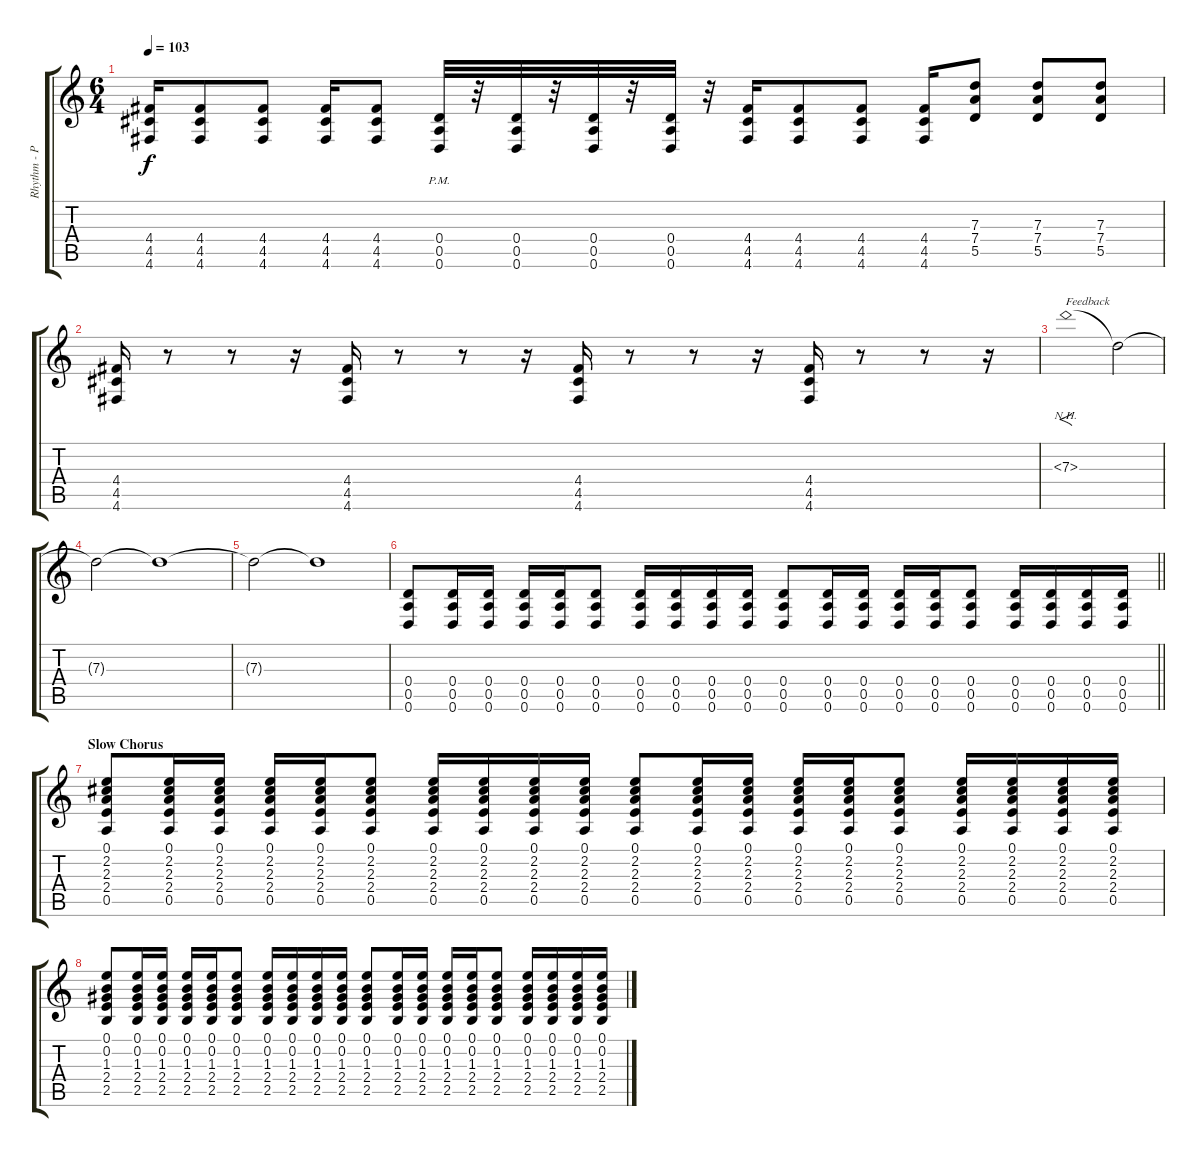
\track ("Rhythm - Philip Sneed" "Rhythm - P") {instrument distortionguitar}
\staff {score tabs}
\tuning (E4 B3 G3 D3 A2 D2) {hide}
\ts (6 4)
\tempo 103
\clef g2
\ks c
(4.4 4.5 4.6).16{dy f} (4.4 4.5 4.6).8 (4.4 4.5 4.6).8 (4.4 4.5 4.6).16 (4.4 4.5 4.6).8 (0.4 0.5 0.6{pm}).32 r.32 (0.4 0.5 0.6).32 r.32 (0.4 0.5 0.6).32 r.32 (0.4 0.5 0.6).32 r.32 (4.4 4.5 4.6).16 (4.4 4.5 4.6).8 (4.4 4.5 4.6).8 (4.4 4.5 4.6).16 (7.3 7.4 5.5).8 (7.3 7.4 5.5).8 (7.3 7.4 5.5).8 |
(4.4 4.5 4.6).16 r.8 r.8 r.16 (4.4 4.5 4.6).16 r.8 r.8 r.16 (4.4 4.5 4.6).16 r.8 r.8 r.16 (4.4 4.5 4.6).16 r.8 r.8 r.16 |
7.3{nh}.1{f txt "Feedback" volume 8} 7.3{t}.2 |
7.3{t}.2 7.3{t}.1 |
7.3{t}.2 7.3{t}.1 |
\barLineRight lightlight
(0.4 0.5 0.6).8{volume 13} (0.4 0.5 0.6).16 (0.4 0.5 0.6).16 (0.4 0.5 0.6).16 (0.4 0.5 0.6).16 (0.4 0.5 0.6).8 (0.4 0.5 0.6).16 (0.4 0.5 0.6).16 (0.4 0.5 0.6).16 (0.4 0.5 0.6).16 (0.4 0.5 0.6).8 (0.4 0.5 0.6).16 (0.4 0.5 0.6).16 (0.4 0.5 0.6).16 (0.4 0.5 0.6).16 (0.4 0.5 0.6).8 (0.4 0.5 0.6).16 (0.4 0.5 0.6).16 (0.4 0.5 0.6).16 (0.4 0.5 0.6).16 |
\section ("" "Slow Chorus")
(0.1 2.2 2.3 2.4 0.5).8{volume 8 instrument acousticguitarsteel} (0.1 2.2 2.3 2.4 0.5).16 (0.1 2.2 2.3 2.4 0.5).16 (0.1 2.2 2.3 2.4 0.5).16 (0.1 2.2 2.3 2.4 0.5).16 (0.1 2.2 2.3 2.4 0.5).8 (0.1 2.2 2.3 2.4 0.5).16 (0.1 2.2 2.3 2.4 0.5).16 (0.1 2.2 2.3 2.4 0.5).16 (0.1 2.2 2.3 2.4 0.5).16 (0.1 2.2 2.3 2.4 0.5).8 (0.1 2.2 2.3 2.4 0.5).16 (0.1 2.2 2.3 2.4 0.5).16 (0.1 2.2 2.3 2.4 0.5).16 (0.1 2.2 2.3 2.4 0.5).16 (0.1 2.2 2.3 2.4 0.5).8 (0.1 2.2 2.3 2.4 0.5).16 (0.1 2.2 2.3 2.4 0.5).16 (0.1 2.2 2.3 2.4 0.5).16 (0.1 2.2 2.3 2.4 0.5).16 |
(0.1 0.2 1.3 2.4 2.5).8 (0.1 0.2 1.3 2.4 2.5).16 (0.1 0.2 1.3 2.4 2.5).16 (0.1 0.2 1.3 2.4 2.5).16 (0.1 0.2 1.3 2.4 2.5).16 (0.1 0.2 1.3 2.4 2.5).8 (0.1 0.2 1.3 2.4 2.5).16 (0.1 0.2 1.3 2.4 2.5).16 (0.1 0.2 1.3 2.4 2.5).16 (0.1 0.2 1.3 2.4 2.5).16 (0.1 0.2 1.3 2.4 2.5).8 (0.1 0.2 1.3 2.4 2.5).16 (0.1 0.2 1.3 2.4 2.5).16 (0.1 0.2 1.3 2.4 2.5).16 (0.1 0.2 1.3 2.4 2.5).16 (0.1 0.2 1.3 2.4 2.5).8 (0.1 0.2 1.3 2.4 2.5).16 (0.1 0.2 1.3 2.4 2.5).16 (0.1 0.2 1.3 2.4 2.5).16 (0.1 0.2 1.3 2.4 2.5).16
